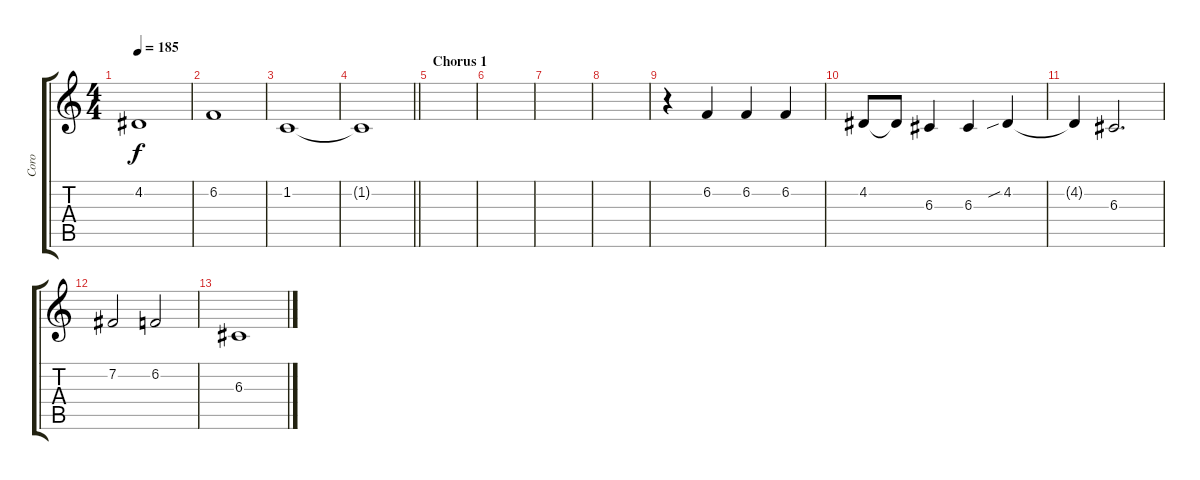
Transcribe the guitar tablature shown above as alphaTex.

\track ("Coro" "Coro") {instrument altosax}
\staff {score tabs}
\tuning (E4 B3 G3 D3 A2 E2) {hide}
\ts (4 4)
\tempo 185
\clef g2
\ks c
4.2.1{dy f} |
6.2.1 |
1.2.1 |
\barLineRight lightlight
1.2{t}.1 |
\section ("" "Chorus 1")
|
|
|
|
r.4 6.2.4 6.2.4 6.2.4 |
4.2.8 4.2{t}.8 6.3.4 6.3.4 4.2{sib}.4 |
4.2{t}.4 6.3.2{d} |
7.2.2 6.2.2 |
6.3.1
